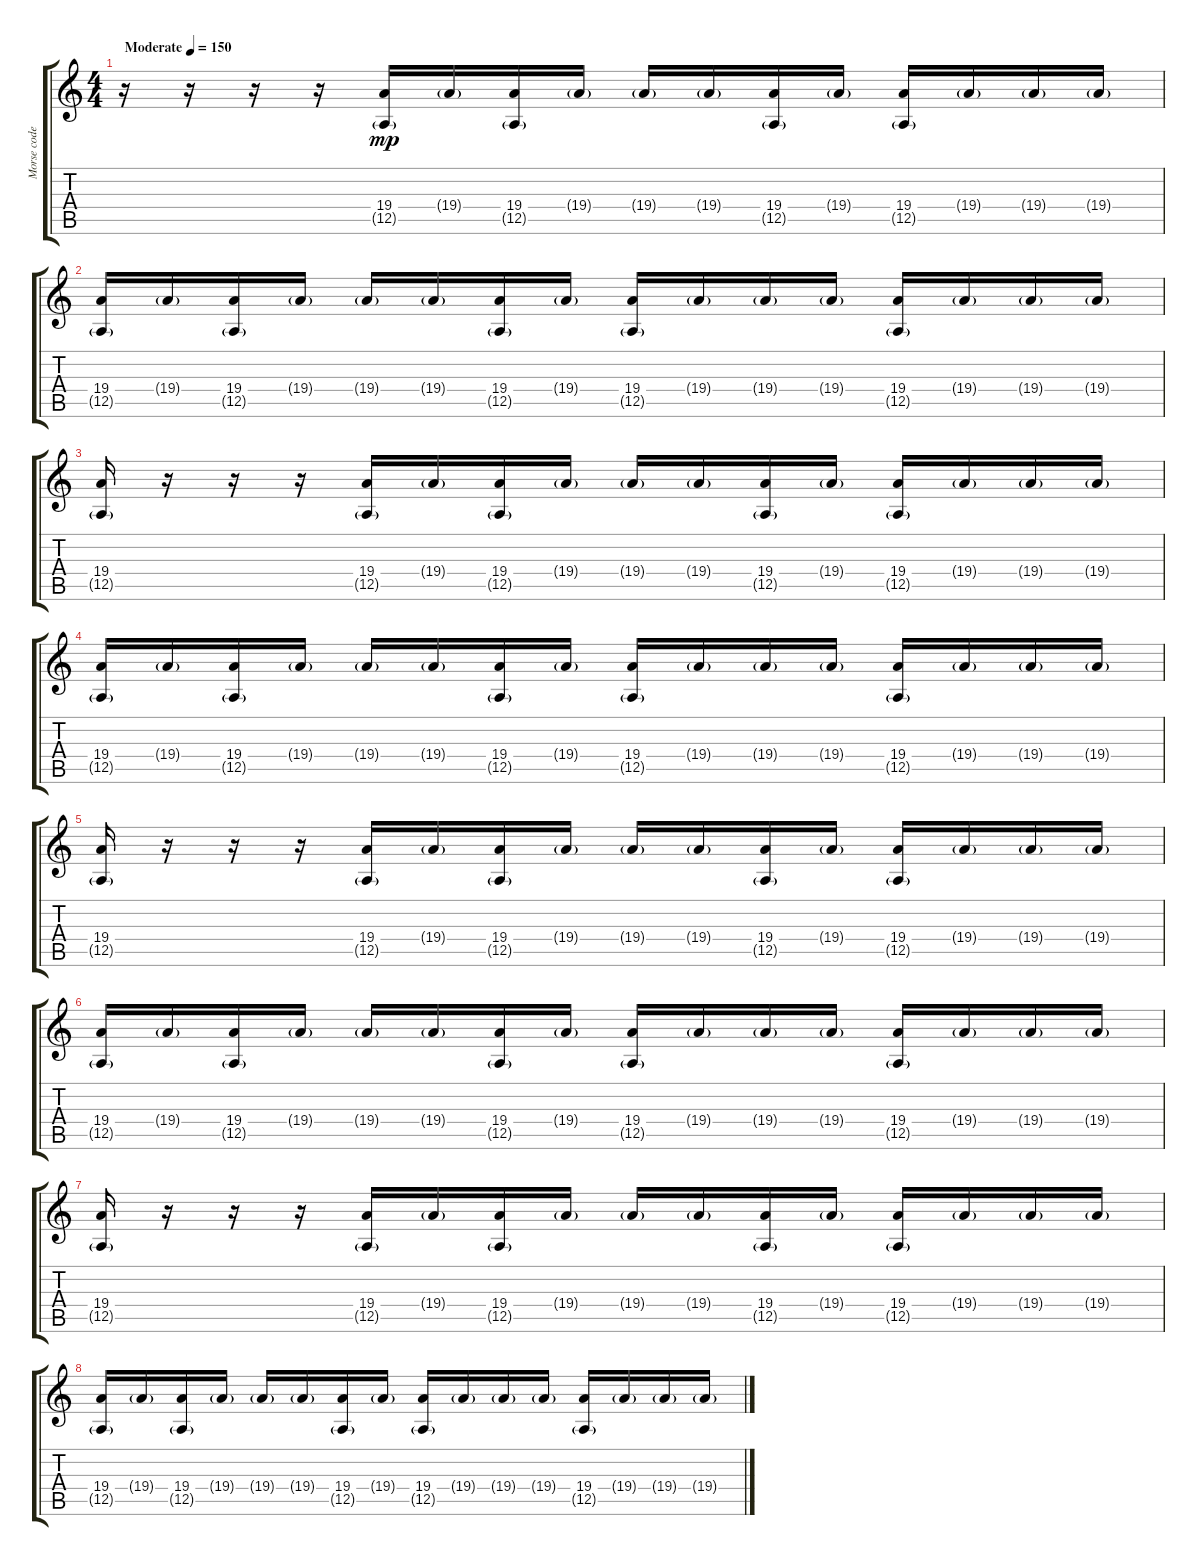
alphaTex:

\track ("Morse code" "Morse code") {instrument lead1square}
\staff {score tabs}
\tuning (E4 B3 G3 D3 A2 E2) {hide}
\ts (4 4)
\tempo (150 "Moderate")
\clef g2
\ks c
r.16{dy mp instrument lead1square} r.16 r.16 r.16 (19.4 12.5{g}).16 19.4{g}.16{balance 16} (19.4 12.5{g}).16{balance 8} 19.4{g}.16{balance 0} 19.4{g}.16{balance 4} 19.4{g}.16{balance 8} (19.4 12.5{g}).16{balance 8} 19.4{g}.16{balance 12} (19.4 12.5{g}).16{balance 8} 19.4{g}.16{balance 16} 19.4{g}.16{balance 12} 19.4{g}.16{balance 4} |
(19.4 12.5{g}).16{balance 8} 19.4{g}.16{balance 4} (19.4 12.5{g}).16{balance 8} 19.4{g}.16{balance 4} 19.4{g}.16{balance 0} 19.4{g}.16{balance 4} (19.4 12.5{g}).16{balance 8} 19.4{g}.16{balance 12} (19.4 12.5{g}).16{balance 8} 19.4{g}.16{balance 12} 19.4{g}.16{balance 16} 19.4{g}.16{balance 12} (19.4 12.5{g}).16{balance 8} 19.4{g}.16{balance 4} 19.4{g}.16{balance 0} 19.4{g}.16{balance 4} |
(19.4 12.5{g}).16 r.16 r.16 r.16 (19.4 12.5{g}).16 19.4{g}.16{balance 16} (19.4 12.5{g}).16{balance 8} 19.4{g}.16{balance 0} 19.4{g}.16{balance 4} 19.4{g}.16{balance 8} (19.4 12.5{g}).16{balance 8} 19.4{g}.16{balance 12} (19.4 12.5{g}).16{balance 8} 19.4{g}.16{balance 16} 19.4{g}.16{balance 12} 19.4{g}.16{balance 4} |
(19.4 12.5{g}).16{balance 8} 19.4{g}.16{balance 4} (19.4 12.5{g}).16{balance 8} 19.4{g}.16{balance 4} 19.4{g}.16{balance 0} 19.4{g}.16{balance 4} (19.4 12.5{g}).16{balance 8} 19.4{g}.16{balance 12} (19.4 12.5{g}).16{balance 8} 19.4{g}.16{balance 12} 19.4{g}.16{balance 16} 19.4{g}.16{balance 12} (19.4 12.5{g}).16{balance 8} 19.4{g}.16{balance 4} 19.4{g}.16{balance 0} 19.4{g}.16{balance 4} |
(19.4 12.5{g}).16 r.16 r.16 r.16 (19.4 12.5{g}).16 19.4{g}.16{balance 16} (19.4 12.5{g}).16{balance 8} 19.4{g}.16{balance 0} 19.4{g}.16{balance 4} 19.4{g}.16{balance 8} (19.4 12.5{g}).16{balance 8} 19.4{g}.16{balance 12} (19.4 12.5{g}).16{balance 8} 19.4{g}.16{balance 16} 19.4{g}.16{balance 12} 19.4{g}.16{balance 4} |
(19.4 12.5{g}).16{balance 8} 19.4{g}.16{balance 4} (19.4 12.5{g}).16{balance 8} 19.4{g}.16{balance 4} 19.4{g}.16{balance 0} 19.4{g}.16{balance 4} (19.4 12.5{g}).16{balance 8} 19.4{g}.16{balance 12} (19.4 12.5{g}).16{balance 8} 19.4{g}.16{balance 12} 19.4{g}.16{balance 16} 19.4{g}.16{balance 12} (19.4 12.5{g}).16{balance 8} 19.4{g}.16{balance 4} 19.4{g}.16{balance 0} 19.4{g}.16{balance 4} |
(19.4 12.5{g}).16 r.16 r.16 r.16 (19.4 12.5{g}).16 19.4{g}.16{balance 16} (19.4 12.5{g}).16{balance 8} 19.4{g}.16{balance 0} 19.4{g}.16{balance 4} 19.4{g}.16{balance 8} (19.4 12.5{g}).16{balance 8} 19.4{g}.16{balance 12} (19.4 12.5{g}).16{balance 8} 19.4{g}.16{balance 16} 19.4{g}.16{balance 12} 19.4{g}.16{balance 4} |
(19.4 12.5{g}).16{balance 8} 19.4{g}.16{balance 4} (19.4 12.5{g}).16{balance 8} 19.4{g}.16{balance 4} 19.4{g}.16{balance 0} 19.4{g}.16{balance 4} (19.4 12.5{g}).16{balance 8} 19.4{g}.16{balance 12} (19.4 12.5{g}).16{balance 8} 19.4{g}.16{balance 12} 19.4{g}.16{balance 16} 19.4{g}.16{balance 12} (19.4 12.5{g}).16{balance 8} 19.4{g}.16{balance 4} 19.4{g}.16{balance 0} 19.4{g}.16{balance 4}
